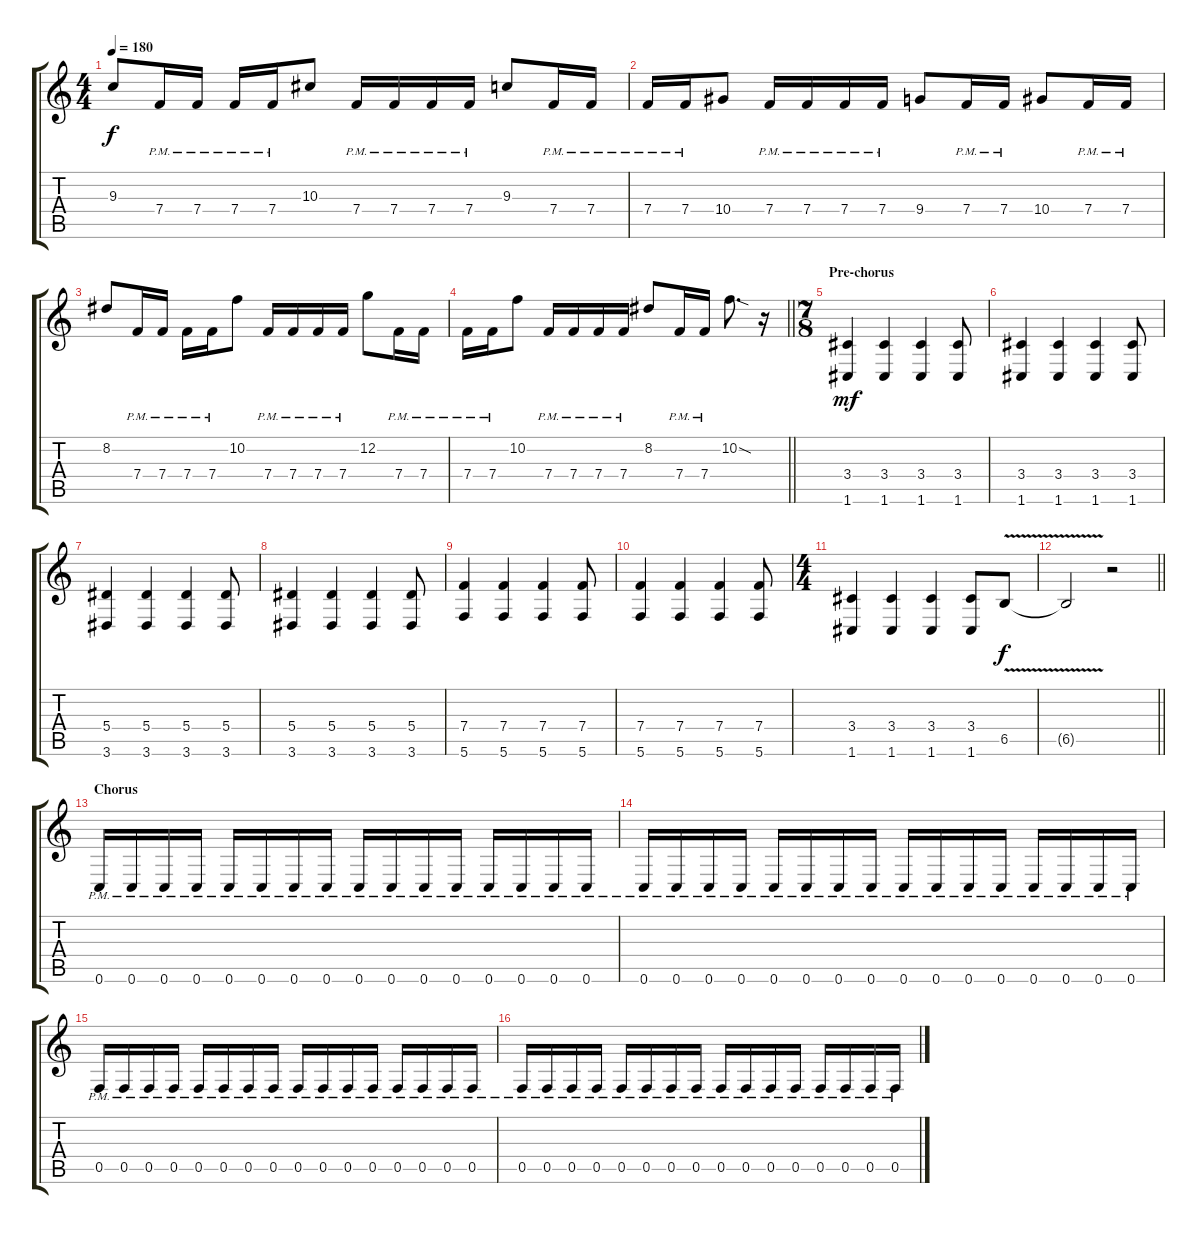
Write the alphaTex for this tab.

\track "" {instrument distortionguitar}
\staff {score tabs}
\tuning (C4 G3 Eb3 Bb2 F2 C2) {hide}
\ts (4 4)
\tempo 180
\clef g2
\ks c
9.3.8{dy f} 7.4{pm}.16 7.4{pm}.16 7.4{pm}.16 7.4{pm}.16 10.3.8 7.4{pm}.16 7.4{pm}.16 7.4{pm}.16 7.4{pm}.16 9.3.8 7.4{pm}.16 7.4{pm}.16 |
7.4{pm}.16 7.4{pm}.16 10.4.8 7.4{pm}.16 7.4{pm}.16 7.4{pm}.16 7.4{pm}.16 9.4.8 7.4{pm}.16 7.4{pm}.16 10.4.8 7.4{pm}.16 7.4{pm}.16 |
8.2.8 7.4{pm}.16 7.4{pm}.16 7.4{pm}.16 7.4{pm}.16 10.2.8 7.4{pm}.16 7.4{pm}.16 7.4{pm}.16 7.4{pm}.16 12.2.8 7.4{pm}.16 7.4{pm}.16 |
\barLineRight lightlight
7.4{pm}.16 7.4{pm}.16 10.2.8 7.4{pm}.16 7.4{pm}.16 7.4{pm}.16 7.4{pm}.16 8.2.8 7.4{pm}.16 7.4{pm}.16 10.2{sod}.8{d} r.16 |
\ts (7 8)
\section ("" "Pre-chorus")
(3.4 1.6).4{dy mf volume 12} (3.4 1.6).4 (3.4 1.6).4 (3.4 1.6).8 |
(3.4 1.6).4 (3.4 1.6).4 (3.4 1.6).4 (3.4 1.6).8 |
(5.4 3.6).4 (5.4 3.6).4 (5.4 3.6).4 (5.4 3.6).8 |
(5.4 3.6).4 (5.4 3.6).4 (5.4 3.6).4 (5.4 3.6).8 |
(7.4 5.6).4 (7.4 5.6).4 (7.4 5.6).4 (7.4 5.6).8 |
(7.4 5.6).4 (7.4 5.6).4 (7.4 5.6).4 (7.4 5.6).8 |
\ts (4 4)
(3.4 1.6).4 (3.4 1.6).4 (3.4 1.6).4 (3.4 1.6).8 6.5{v}.8{dy f} |
\barLineRight lightlight
6.5{t}.2 r.2 |
\section ("" "Chorus")
0.6{pm}.16{volume 14} 0.6{pm}.16 0.6{pm}.16 0.6{pm}.16 0.6{pm}.16 0.6{pm}.16 0.6{pm}.16 0.6{pm}.16 0.6{pm}.16 0.6{pm}.16 0.6{pm}.16 0.6{pm}.16 0.6{pm}.16 0.6{pm}.16 0.6{pm}.16 0.6{pm}.16 |
0.6{pm}.16 0.6{pm}.16 0.6{pm}.16 0.6{pm}.16 0.6{pm}.16 0.6{pm}.16 0.6{pm}.16 0.6{pm}.16 0.6{pm}.16 0.6{pm}.16 0.6{pm}.16 0.6{pm}.16 0.6{pm}.16 0.6{pm}.16 0.6{pm}.16 0.6{pm}.16 |
0.5{pm}.16 0.5{pm}.16 0.5{pm}.16 0.5{pm}.16 0.5{pm}.16 0.5{pm}.16 0.5{pm}.16 0.5{pm}.16 0.5{pm}.16 0.5{pm}.16 0.5{pm}.16 0.5{pm}.16 0.5{pm}.16 0.5{pm}.16 0.5{pm}.16 0.5{pm}.16 |
0.5{pm}.16 0.5{pm}.16 0.5{pm}.16 0.5{pm}.16 0.5{pm}.16 0.5{pm}.16 0.5{pm}.16 0.5{pm}.16 0.5{pm}.16 0.5{pm}.16 0.5{pm}.16 0.5{pm}.16 0.5{pm}.16 0.5{pm}.16 0.5{pm}.16 0.5{pm}.16
